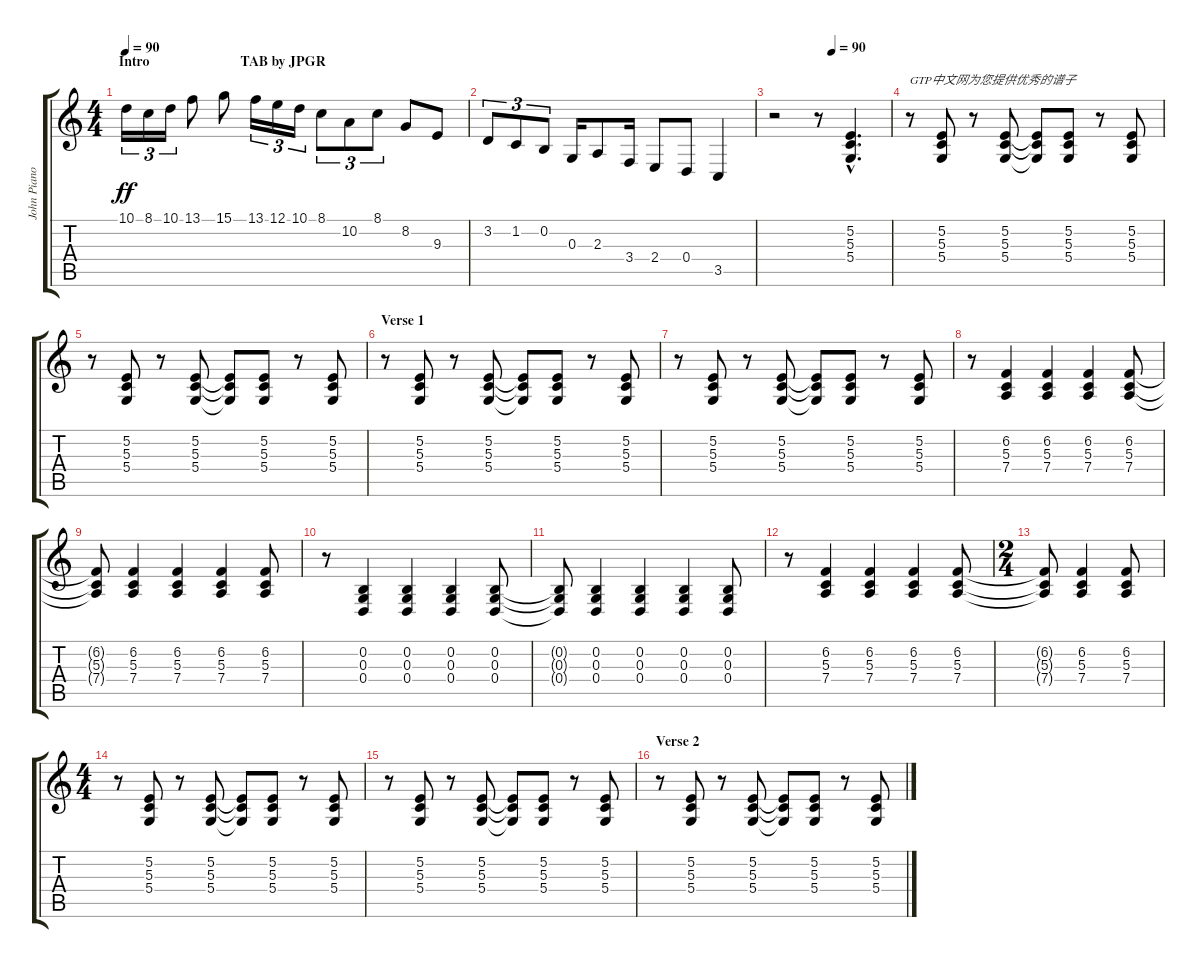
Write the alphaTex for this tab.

\track ("John Piano" "John Piano") {instrument honkytonkpiano}
\staff {score tabs}
\tuning (E4 B3 G3 D3 A2 E2) {hide}
\ts (4 4)
\section ("" "Intro                          TAB by JPGR")
\tempo 90
\tempo 75
\tempo 90
\clef g2
\ks c
10.1.16{tu (3 2) dy ff instrument honkytonkpiano} 8.1.16{tu (3 2)} 10.1.16{tu (3 2)} 13.1.8 15.1.8 13.1.16{tu (3 2)} 12.1.16{tu (3 2)} 10.1.16{tu (3 2)} 8.1.8{tu (3 2)} 10.2.8{tu (3 2)} 8.1.8{tu (3 2)} 8.2.8 9.3.8 |
3.2.8{tu (3 2)} 1.2.8{tu (3 2)} 0.2.8{tu (3 2)} 0.3.16 2.3.8 3.4.16 2.4.8 0.4.8 3.5.4 |
\tempo (90 0.5)
r.2 r.8 (5.2{hac} 5.3{hac} 5.4{hac}).4{d} |
r.8{txt "GTP中文网为您提供优秀的谱子"} (5.2 5.3 5.4).8 r.8 (5.2 5.3 5.4).8 (5.2{t} 5.3{t} 5.4{t}).8 (5.2 5.3 5.4).8 r.8 (5.2 5.3 5.4).8 |
r.8 (5.2 5.3 5.4).8 r.8 (5.2 5.3 5.4).8 (5.2{t} 5.3{t} 5.4{t}).8 (5.2 5.3 5.4).8 r.8 (5.2 5.3 5.4).8 |
\section ("" "Verse 1")
r.8 (5.2 5.3 5.4).8 r.8 (5.2 5.3 5.4).8 (5.2{t} 5.3{t} 5.4{t}).8 (5.2 5.3 5.4).8 r.8 (5.2 5.3 5.4).8 |
r.8 (5.2 5.3 5.4).8 r.8 (5.2 5.3 5.4).8 (5.2{t} 5.3{t} 5.4{t}).8 (5.2 5.3 5.4).8 r.8 (5.2 5.3 5.4).8 |
r.8 (6.2 5.3 7.4).4 (6.2 5.3 7.4).4 (6.2 5.3 7.4).4 (6.2 5.3 7.4).8 |
(6.2{t} 5.3{t} 7.4{t}).8 (6.2 5.3 7.4).4 (6.2 5.3 7.4).4 (6.2 5.3 7.4).4 (6.2 5.3 7.4).8 |
r.8 (0.2 0.3 0.4).4 (0.2 0.3 0.4).4 (0.2 0.3 0.4).4 (0.2 0.3 0.4).8 |
(0.2{t} 0.3{t} 0.4{t}).8 (0.2 0.3 0.4).4 (0.2 0.3 0.4).4 (0.2 0.3 0.4).4 (0.2 0.3 0.4).8 |
r.8 (6.2 5.3 7.4).4 (6.2 5.3 7.4).4 (6.2 5.3 7.4).4 (6.2 5.3 7.4).8 |
\ts (2 4)
(6.2{t} 5.3{t} 7.4{t}).8 (6.2 5.3 7.4).4 (6.2 5.3 7.4).8 |
\ts (4 4)
r.8 (5.2 5.3 5.4).8 r.8 (5.2 5.3 5.4).8 (5.2{t} 5.3{t} 5.4{t}).8 (5.2 5.3 5.4).8 r.8 (5.2 5.3 5.4).8 |
r.8 (5.2 5.3 5.4).8 r.8 (5.2 5.3 5.4).8 (5.2{t} 5.3{t} 5.4{t}).8 (5.2 5.3 5.4).8 r.8 (5.2 5.3 5.4).8 |
\section ("" "Verse 2")
r.8 (5.2 5.3 5.4).8 r.8 (5.2 5.3 5.4).8 (5.2{t} 5.3{t} 5.4{t}).8 (5.2 5.3 5.4).8 r.8 (5.2 5.3 5.4).8
